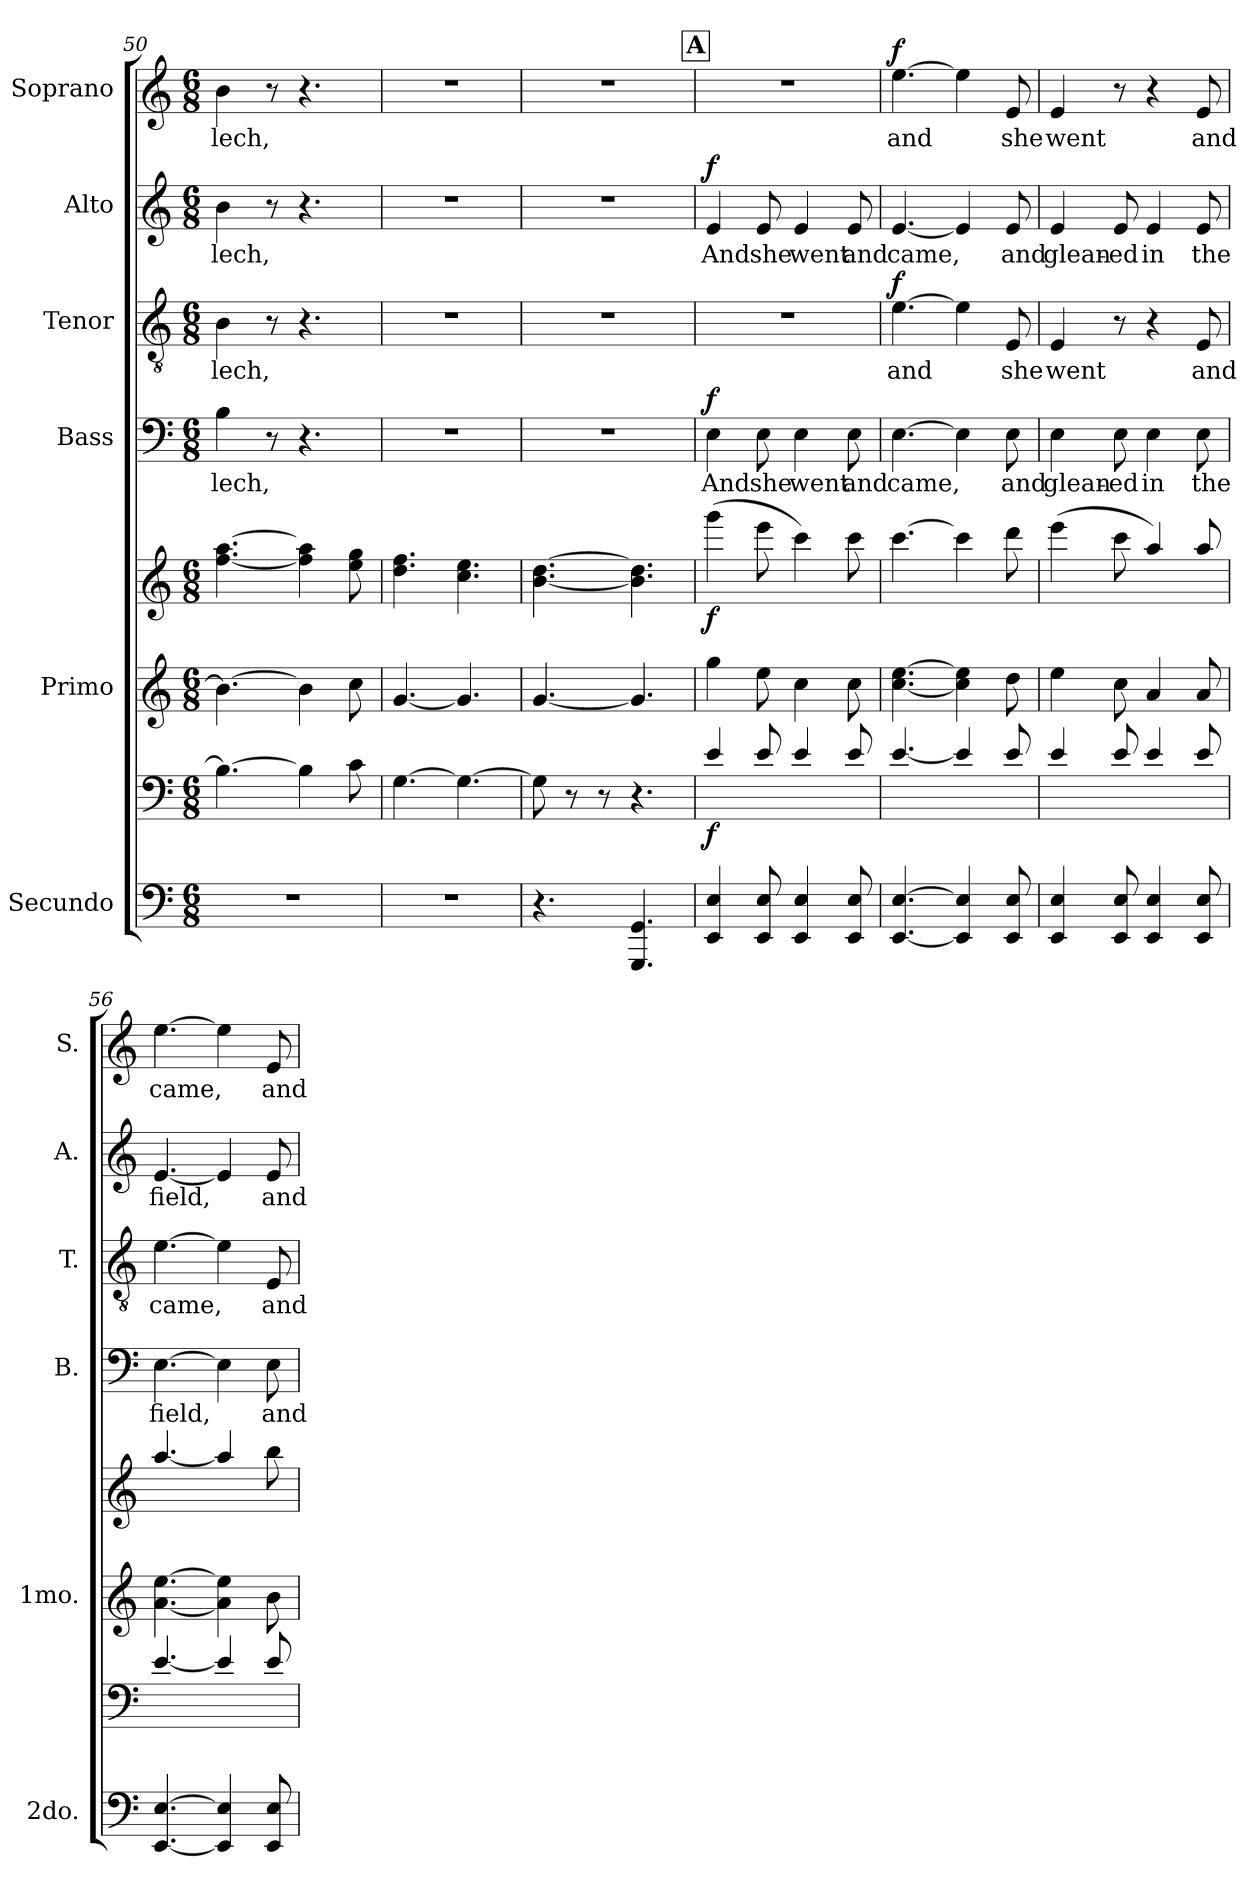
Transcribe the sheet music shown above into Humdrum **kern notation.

**kern	**kern	**dynam	**kern	**kern	**dynam	**kern	**text	**dynam	**kern	**text	**dynam	**kern	**text	**dynam	**kern	**text	**dynam
*part6	*part6	*part6	*part5	*part5	*part5	*part4	*part4	*part4	*part3	*part3	*part3	*part2	*part2	*part2	*part1	*part1	*part1
*staff8	*staff7	*staff7/8	*staff6	*staff5	*staff5/6	*staff4	*staff4	*staff4	*staff3	*staff3	*staff3	*staff2	*staff2	*staff2	*staff1	*staff1	*staff1
*I"Secundo	*	*	*I"Primo	*	*	*I"Bass	*	*	*I"Tenor	*	*	*I"Alto	*	*	*I"Soprano	*	*
*I'2do.	*	*	*I'1mo.	*	*	*I'B.	*	*	*I'T.	*	*	*I'A.	*	*	*I'S.	*	*
*clefF4	*clefF4	*	*clefG2	*clefG2	*	*clefF4	*	*	*clefGv2	*	*	*clefG2	*	*	*clefG2	*	*
*k[]	*k[]	*	*k[]	*k[]	*	*k[]	*	*	*k[]	*	*	*k[]	*	*	*k[]	*	*
*M6/8	*M6/8	*	*M6/8	*M6/8	*	*M6/8	*	*	*M6/8	*	*	*M6/8	*	*	*M6/8	*	*
=50	=50	=50	=50	=50	=50	=50	=50	=50	=50	=50	=50	=50	=50	=50	=50	=50	=50
!	!	!	!	!	!	!	!LO:LY:b	!	!	!LO:LY:b	!	!	!LO:LY:b	!	!	!LO:LY:b	!
2.r	4.B\_	.	4.b\_	[4.ff\ [4.aa\	.	4B\	-lech,	.	4B\	-lech,	.	4b\	-lech,	.	4b\	-lech,	.
.	.	.	.	.	.	8r	.	.	8r	.	.	8r	.	.	8r	.	.
.	4B\]	.	4b\]	4ff\] 4aa\]	.	4.r	.	.	4.r	.	.	4.r	.	.	4.r	.	.
.	8c\	.	8cc\	8ee\ 8gg\	.	.	.	.	.	.	.	.	.	.	.	.	.
=51	=51	=51	=51	=51	=51	=51	=51	=51	=51	=51	=51	=51	=51	=51	=51	=51	=51
2.r	[4.G\	.	[4.g/	4.dd\ 4.ff\	.	2.r	.	.	2.r	.	.	2.r	.	.	2.r	.	.
.	4.G\_	.	4.g/]	4.cc\ 4.ee\	.	.	.	.	.	.	.	.	.	.	.	.	.
=52	=52	=52	=52	=52	=52	=52	=52	=52	=52	=52	=52	=52	=52	=52	=52	=52	=52
!	!	!	!	!	!LO:DY:a=2	!	!	!	!	!	!	!	!	!	!	!	!
4.r	8G\]	.	[4.g/	[4.b\ [4.dd\	other-dynamics	2.r	.	.	2.r	.	.	2.r	.	.	2.r	.	.
.	8r	.	.	.	.	.	.	.	.	.	.	.	.	.	.	.	.
.	8r	.	.	.	.	.	.	.	.	.	.	.	.	.	.	.	.
!	!	!LO:DY:a=2	!	!	!	!	!	!	!	!	!	!	!	!	!	!	!
4.GGG/ 4.GG/	4.r	other-dynamics	4.g/]	4.b\] 4.dd\]	.	.	.	.	.	.	.	.	.	.	.	.	.
!!LO:REH:place=s1:a:B:fs=14:t=A
=53	=53	=53	=53	=53	=53	=53	=53	=53	=53	=53	=53	=53	=53	=53	=53	=53	=53
!	!	!LO:DY:b	!	!	!LO:DY:b	!	!LO:LY:b	!LO:DY:a	!	!	!	!	!LO:LY:b	!LO:DY:a	!	!	!
4EE/ 4E/	4e/	f	4gg\	(>4ggg\	f	4E\	And	f	2.r	.	.	4e/	And	f	2.r	.	.
!	!	!	!	!	!	!	!LO:LY:b	!	!	!	!	!	!LO:LY:b	!	!	!	!
8EE/ 8E/	8e/	.	8ee\	8eee\	.	8E\	she	.	.	.	.	8e/	she	.	.	.	.
!	!	!	!	!	!	!	!LO:LY:b	!	!	!	!	!	!LO:LY:b	!	!	!	!
4EE/ 4E/	4e/	.	4cc\	4ccc\)	.	4E\	went	.	.	.	.	4e/	went	.	.	.	.
!	!	!	!	!	!	!	!LO:LY:b	!	!	!	!	!	!LO:LY:b	!	!	!	!
8EE/ 8E/	8e/	.	8cc\	8ccc\	.	8E\	and	.	.	.	.	8e/	and	.	.	.	.
=54	=54	=54	=54	=54	=54	=54	=54	=54	=54	=54	=54	=54	=54	=54	=54	=54	=54
!	!	!	!	!	!	!	!LO:LY:b	!	!	!LO:LY:b	!LO:DY:a	!	!LO:LY:b	!	!	!LO:LY:b	!LO:DY:a
[4.EE/ [4.E/	[4.e/	.	[4.cc\ [4.ee\	[4.ccc\	.	[4.E\	came,	.	[4.e\	and	f	[4.e/	came,	.	[4.ee\	and	f
4EE/] 4E/]	4e/]	.	4cc\] 4ee\]	4ccc\]	.	4E\]	.	.	4e\]	.	.	4e/]	.	.	4ee\]	.	.
!	!	!	!	!	!	!	!LO:LY:b	!	!	!LO:LY:b	!	!	!LO:LY:b	!	!	!LO:LY:b	!
8EE/ 8E/	8e/	.	8dd\	8ddd\	.	8E\	and	.	8E/	she	.	8e/	and	.	8e/	she	.
=55	=55	=55	=55	=55	=55	=55	=55	=55	=55	=55	=55	=55	=55	=55	=55	=55	=55
!	!	!	!	!	!	!	!LO:LY:b	!	!	!LO:LY:b	!	!	!LO:LY:b	!	!	!LO:LY:b	!
4EE/ 4E/	4e/	.	4ee\	(>4eee\	.	4E\	glean-	.	4E/	went	.	4e/	glean-	.	4e/	went	.
!	!	!	!	!	!	!	!LO:LY:b	!	!	!	!	!	!LO:LY:b	!	!	!	!
8EE/ 8E/	8e/	.	8cc\	8ccc\	.	8E\	-ed	.	8r	.	.	8e/	-ed	.	8r	.	.
!	!	!	!	!	!	!	!LO:LY:b	!	!	!	!	!	!LO:LY:b	!	!	!	!
4EE/ 4E/	4e/	.	4a/	4aa/)	.	4E\	in	.	4r	.	.	4e/	in	.	4r	.	.
!	!	!	!	!	!	!	!LO:LY:b	!	!	!LO:LY:b	!	!	!LO:LY:b	!	!	!LO:LY:b	!
8EE/ 8E/	8e/	.	8a/	8aa/	.	8E\	the	.	8E/	and	.	8e/	the	.	8e/	and	.
=56	=56	=56	=56	=56	=56	=56	=56	=56	=56	=56	=56	=56	=56	=56	=56	=56	=56
!	!	!	!	!	!	!	!LO:LY:b	!	!	!LO:LY:b	!	!	!LO:LY:b	!	!	!LO:LY:b	!
[4.EE/ [4.E/	[4.e/	.	[4.a\ [4.ee\	[4.aa/	.	[4.E\	field,	.	[4.e\	came,	.	[4.e/	field,	.	[4.ee\	came,	.
4EE/] 4E/]	4e/]	.	4a\] 4ee\]	4aa/]	.	4E\]	.	.	4e\]	.	.	4e/]	.	.	4ee\]	.	.
!	!	!	!	!	!	!	!LO:LY:b	!	!	!LO:LY:b	!	!	!LO:LY:b	!	!	!LO:LY:b	!
8EE/ 8E/	8e/	.	8b\	8bb\	.	8E\	and	.	8E/	and	.	8e/	and	.	8e/	and	.
=	=	=	=	=	=	=	=	=	=	=	=	=	=	=	=	=	=
*-	*-	*-	*-	*-	*-	*-	*-	*-	*-	*-	*-	*-	*-	*-	*-	*-	*-
